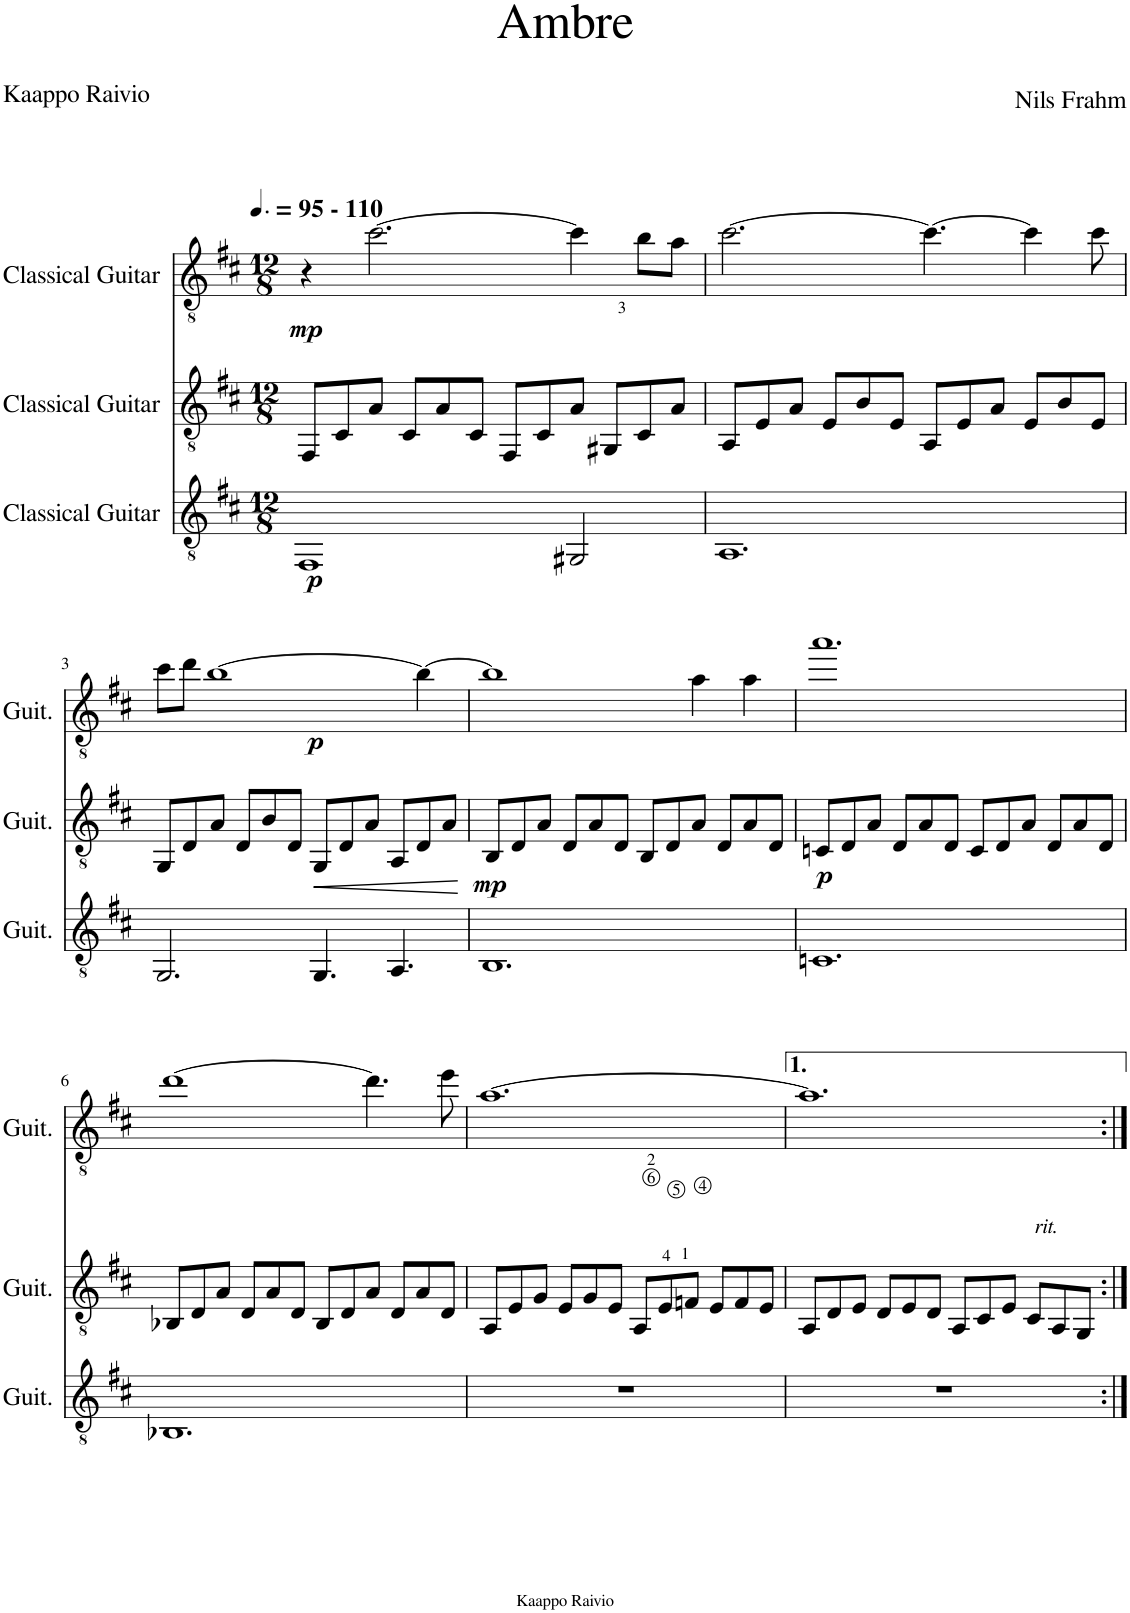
**kern	**dynam	**kern	**dynam	**kern	**dynam
*part3	*part3	*part2	*part2	*part1	*part1
*staff3	*staff3	*staff2	*staff2	*staff1	*staff1
*I"Classical Guitar	*	*I"Classical Guitar	*	*I"Classical Guitar	*
*I'Guit.	*	*I'Guit.	*	*I'Guit.	*
*clefGv2	*	*clefGv2	*	*clefGv2	*
*k[f#c#]	*	*k[f#c#]	*	*k[f#c#]	*
*M12/8	*	*M12/8	*	*M12/8	*
*MM143	*	*MM143	*	*MM143	*
=1	=1	=1	=1	=1	=1
!	!	!	!	!LO:TX:a:B:t=- 110	!
!	!LO:DY:b	!	!	!	!LO:DY:b
1FF#	p	8FF#/L	.	4r	mp
.	.	8C#/	.	.	.
.	.	8A/J	.	[2.cc#\	.
.	.	8C#/L	.	.	.
.	.	8A/	.	.	.
.	.	8C#/J	.	.	.
.	.	8FF#/L	.	.	.
.	.	8C#/	.	.	.
2GG#X/	.	8A/J	.	4cc#\]	.
.	.	8GG#X/L	.	.	.
.	.	8C#/	.	8b\L	.
.	.	8A/J	.	8a\J	.
=2	=2	=2	=2	=2	=2
1.AA	.	8AA/L	.	[2.cc#\	.
.	.	8E/	.	.	.
.	.	8A/J	.	.	.
.	.	8E/L	.	.	.
.	.	8B/	.	.	.
.	.	8E/J	.	.	.
.	.	8AA/L	.	4.cc#\_	.
.	.	8E/	.	.	.
.	.	8A/J	.	.	.
.	.	8E/L	.	4cc#\]	.
.	.	8B/	.	.	.
.	.	8E/J	.	8cc#\	.
!!LO:LB:g=z
=3	=3	=3	=3	=3	=3
2.GG/	.	8GG/L	.	8cc#\L	.
.	.	8D/	.	8dd\J	.
!	!	!	!	!	!LO:DY:b
.	.	8A/J	.	[1b	p
.	.	8D/L	.	.	.
.	.	8B/	.	.	.
.	.	8D/J	.	.	.
!	!	!	!LO:HP:b	!	!
4.GG/	.	8GG/L	<	.	.
.	.	8D/	.	.	.
.	.	8A/J	.	.	.
4.AA/	.	8AA/L	.	.	.
.	.	8D/	.	4b\_	.
.	.	8A/J	.	.	.
.	.	.	[	.	.
=4	=4	=4	=4	=4	=4
!	!	!	!LO:DY:b	!	!
1.BB	.	8BB/L	mp	1b]	.
.	.	8D/	.	.	.
.	.	8A/J	.	.	.
.	.	8D/L	.	.	.
.	.	8A/	.	.	.
.	.	8D/J	.	.	.
.	.	8BB/L	.	.	.
.	.	8D/	.	.	.
.	.	8A/J	.	4a\	.
.	.	8D/L	.	.	.
.	.	8A/	.	4a\	.
.	.	8D/J	.	.	.
=5	=5	=5	=5	=5	=5
!	!	!	!LO:DY:b	!	!
1.Cn	.	8Cn/L	p	1.aa	.
.	.	8D/	.	.	.
.	.	8A/J	.	.	.
.	.	8D/L	.	.	.
.	.	8A/	.	.	.
.	.	8D/J	.	.	.
.	.	8C/L	.	.	.
.	.	8D/	.	.	.
.	.	8A/J	.	.	.
.	.	8D/L	.	.	.
.	.	8A/	.	.	.
.	.	8D/J	.	.	.
!!LO:LB:g=z
=6	=6	=6	=6	=6	=6
1.BB-X	.	8BB-X/L	.	[1dd	.
.	.	8D/	.	.	.
.	.	8A/J	.	.	.
.	.	8D/L	.	.	.
.	.	8A/	.	.	.
.	.	8D/J	.	.	.
.	.	8BB-/L	.	.	.
.	.	8D/	.	.	.
.	.	8A/J	.	4.dd\]	.
.	.	8D/L	.	.	.
.	.	8A/	.	.	.
.	.	8D/J	.	8ee\	.
=7	=7	=7	=7	=7	=7
1.r	.	8AA/L	.	[1.a	.
.	.	8E/	.	.	.
.	.	8G/J	.	.	.
.	.	8E/L	.	.	.
.	.	8G/	.	.	.
.	.	8E/J	.	.	.
.	.	8AA/L	.	.	.
.	.	8E/	.	.	.
.	.	8Fn/J	.	.	.
.	.	8E/L	.	.	.
.	.	8F/	.	.	.
.	.	8E/J	.	.	.
=8	=8	=8	=8	=8	=8
1.r	.	8AA/L	.	1.a]	.
.	.	8D/	.	.	.
.	.	8E/J	.	.	.
.	.	8D/L	.	.	.
.	.	8E/	.	.	.
.	.	8D/J	.	.	.
.	.	8AA/L	.	.	.
.	.	8C#/	.	.	.
.	.	8E/J	.	.	.
!	!	!LO:TX:a:i:t=rit.	!	!	!
.	.	8C#/L	.	.	.
.	.	8AA/	.	.	.
.	.	8GG/J	.	.	.
=:|!	=:|!	=:|!	=:|!	=:|!	=:|!
*-	*-	*-	*-	*-	*-
